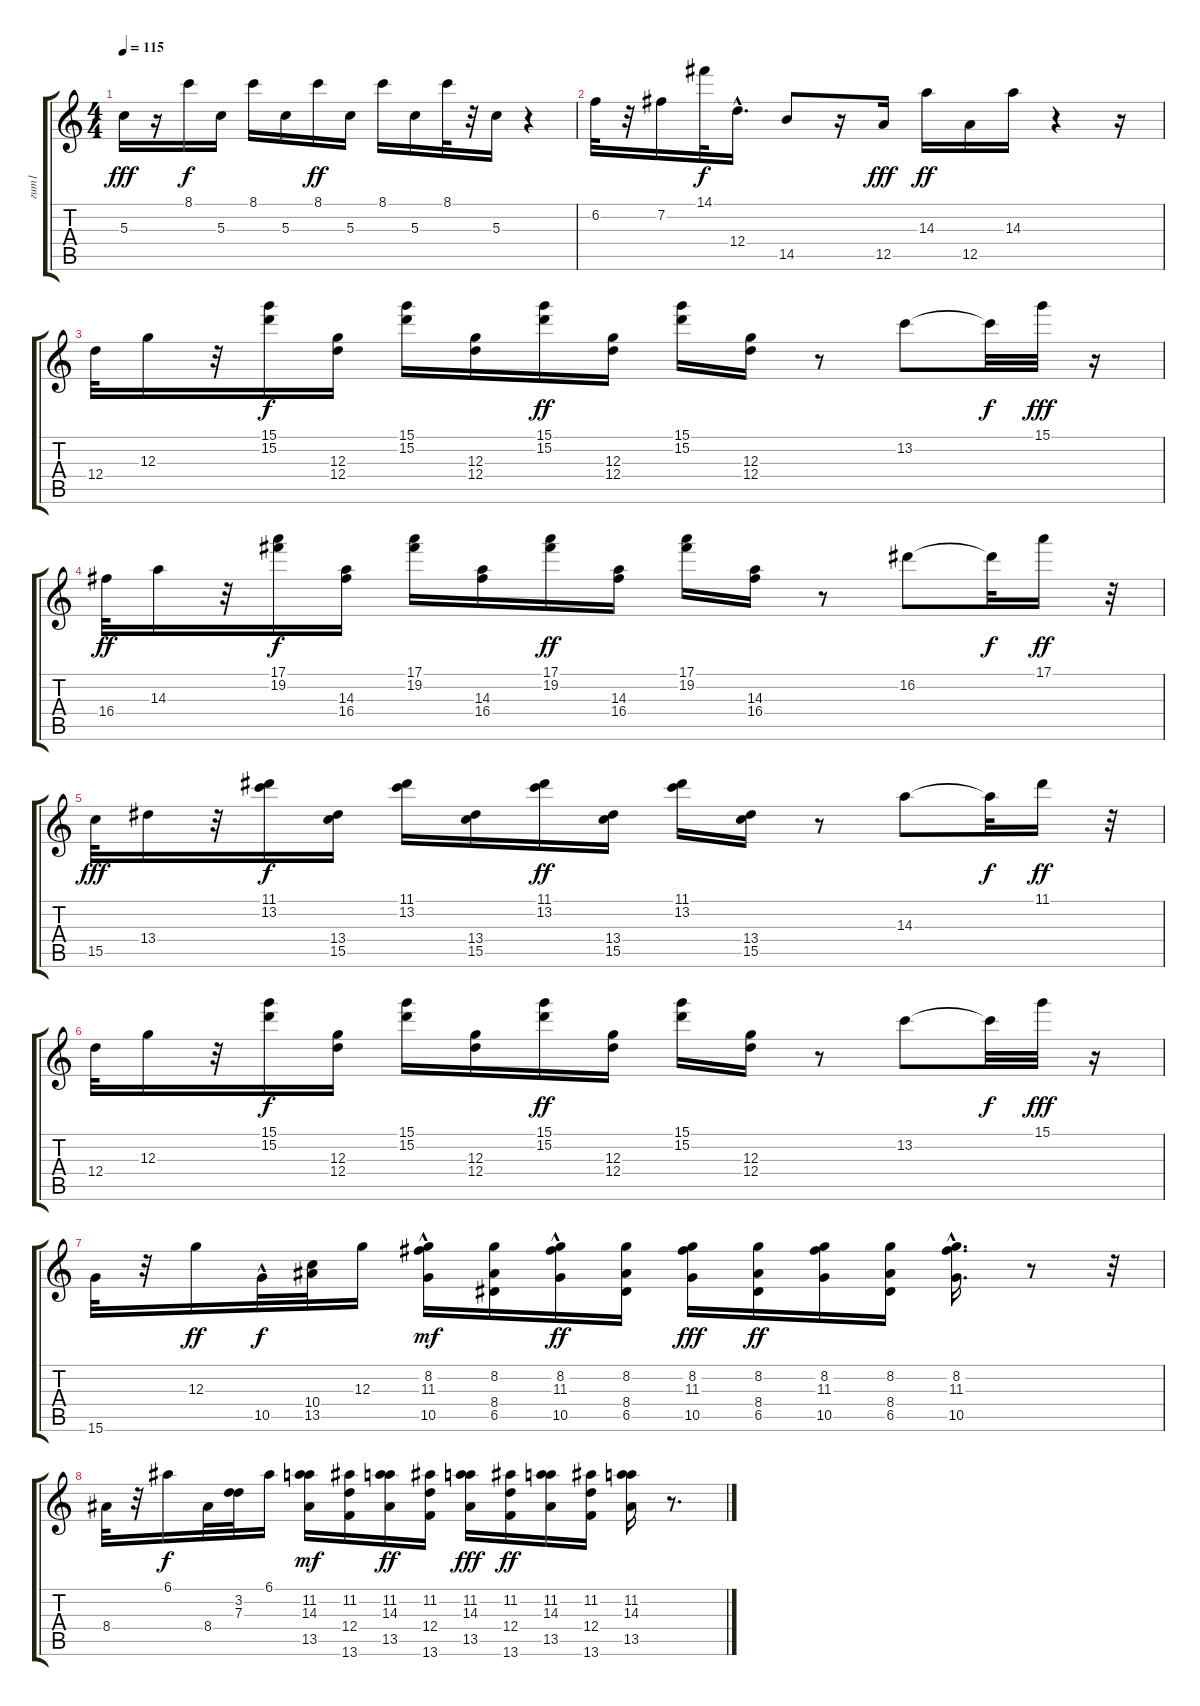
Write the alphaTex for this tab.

\track ("гит1" "гит1") {instrument acousticguitarsteel}
\staff {score tabs}
\tuning (E4 B3 G3 D3 A2 E2) {hide}
\ts (4 4)
\tempo 115
\clef g2
\ks c
5.3.16{dy fff} r.16 8.1.16{dy f} 5.3.16 8.1.16 5.3.16 8.1.16{dy ff} 5.3.16 8.1.16 5.3.16 8.1.32 r.32 5.3.16 r.4 |
6.2.32 r.32 7.2.16 14.1.32{dy f} 12.4{hac}.16{d} 14.5.8 r.16 12.5.16{dy fff} 14.3.16{dy ff} 12.5.16 14.3.16 r.4 r.16 |
12.4.32 12.3.16 r.32 (15.1 15.2).16{dy f} (12.3 12.4).16 (15.1 15.2).16 (12.3 12.4).16 (15.1 15.2).16{dy ff} (12.3 12.4).16 (15.1 15.2).16 (12.3 12.4).16 r.8 13.2.8 13.2{t}.32{dy f} 15.1.32{dy fff} r.16 |
16.4.32{dy ff} 14.3.16 r.32 (17.1 19.2).16{dy f} (14.3 16.4).16 (17.1 19.2).16 (14.3 16.4).16 (17.1 19.2).16{dy ff} (14.3 16.4).16 (17.1 19.2).16 (14.3 16.4).16 r.8 16.2.8 16.2{t}.32{dy f} 17.1.16{dy ff} r.32 |
15.5.32{dy fff} 13.4.16 r.32 (11.1 13.2).16{dy f} (13.4 15.5).16 (11.1 13.2).16 (13.4 15.5).16 (11.1 13.2).16{dy ff} (13.4 15.5).16 (11.1 13.2).16 (13.4 15.5).16 r.8 14.3.8 14.3{t}.32{dy f} 11.1.16{dy ff} r.32 |
12.4.32 12.3.16 r.32 (15.1 15.2).16{dy f} (12.3 12.4).16 (15.1 15.2).16 (12.3 12.4).16 (15.1 15.2).16{dy ff} (12.3 12.4).16 (15.1 15.2).16 (12.3 12.4).16 r.8 13.2.8 13.2{t}.32{dy f} 15.1.32{dy fff} r.16 |
15.6.32 r.32 12.3.16{dy ff} 10.5{hac}.32{dy f} (10.4 13.5).32 12.3.16 (8.2 11.3 10.5{hac}).16{dy mf} (8.2 8.4 6.5).16 (8.2 11.3 10.5{hac}).16{dy ff} (8.2 8.4 6.5).16 (8.2 11.3 10.5).16{dy fff} (8.2 8.4 6.5).16{dy ff} (8.2 11.3 10.5).16 (8.2 8.4 6.5).16 (8.2 11.3 10.5{hac}).16{d} r.8 r.32 |
8.4.32 r.32 6.1.16{dy f} 8.4.32 (3.2 7.3).32 6.1.16 (11.2 14.3 13.5).16{dy mf} (11.2 12.4 13.6).16 (11.2 14.3 13.5).16{dy ff} (11.2 12.4 13.6).16 (11.2 14.3 13.5).16{dy fff} (11.2 12.4 13.6).16{dy ff} (11.2 14.3 13.5).16 (11.2 12.4 13.6).16 (11.2 14.3 13.5).16 r.8{d}
